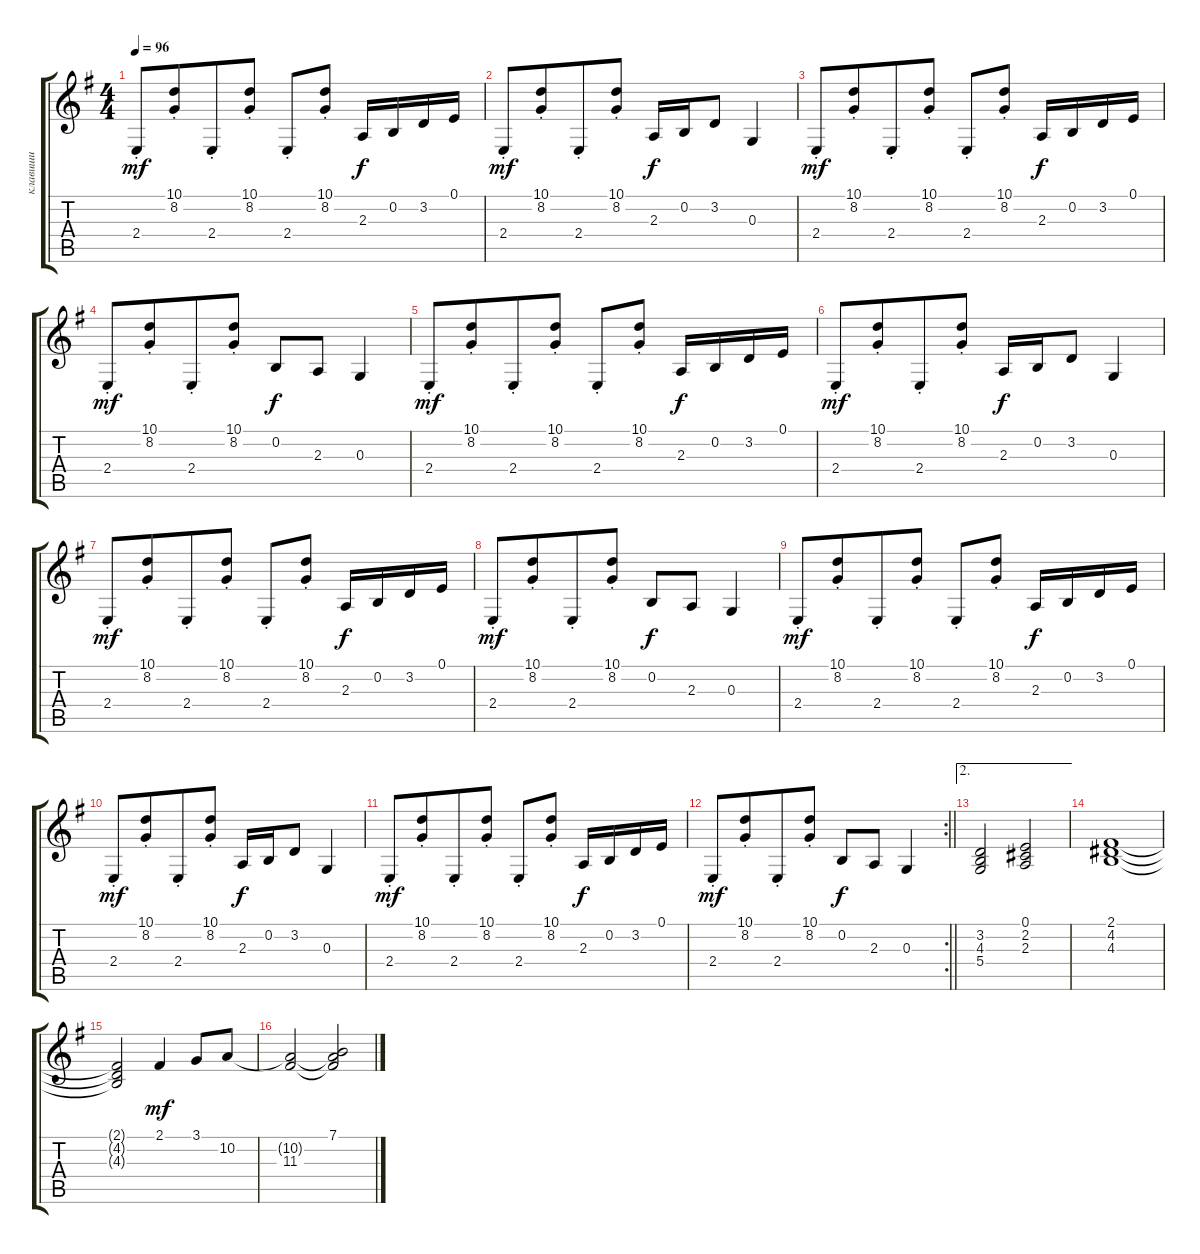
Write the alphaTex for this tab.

\track ("клавиши" "клавиши") {instrument drawbarorgan}
\staff {score tabs}
\tuning (E4 B3 G3 D3 A2 E2) {hide}
\ts (4 4)
\tempo 96
\clef g2
\ks eminor
2.4{st}.8{dy mf} (10.1{st} 8.2{st}).8{beam merge} 2.4{st}.8 (10.1{st} 8.2{st}).8 2.4{st}.8 (10.1{st} 8.2{st}).8 2.3.16{dy f} 0.2.16 3.2.16 0.1.16 |
2.4{st}.8{dy mf} (10.1{st} 8.2{st}).8{beam merge} 2.4{st}.8 (10.1{st} 8.2{st}).8 2.3.16{dy f} 0.2.16 3.2.8 0.3.4 |
2.4{st}.8{dy mf} (10.1{st} 8.2{st}).8{beam merge} 2.4{st}.8 (10.1{st} 8.2{st}).8 2.4{st}.8 (10.1{st} 8.2{st}).8 2.3.16{dy f} 0.2.16 3.2.16 0.1.16 |
2.4{st}.8{dy mf} (10.1{st} 8.2{st}).8{beam merge} 2.4{st}.8 (10.1{st} 8.2{st}).8 0.2.8{dy f} 2.3.8 0.3.4 |
2.4{st}.8{dy mf} (10.1{st} 8.2{st}).8{beam merge} 2.4{st}.8 (10.1{st} 8.2{st}).8 2.4{st}.8 (10.1{st} 8.2{st}).8 2.3.16{dy f} 0.2.16 3.2.16 0.1.16 |
2.4{st}.8{dy mf} (10.1{st} 8.2{st}).8{beam merge} 2.4{st}.8 (10.1{st} 8.2{st}).8 2.3.16{dy f} 0.2.16 3.2.8 0.3.4 |
2.4{st}.8{dy mf} (10.1{st} 8.2{st}).8{beam merge} 2.4{st}.8 (10.1{st} 8.2{st}).8 2.4{st}.8 (10.1{st} 8.2{st}).8 2.3.16{dy f} 0.2.16 3.2.16 0.1.16 |
2.4{st}.8{dy mf} (10.1{st} 8.2{st}).8{beam merge} 2.4{st}.8 (10.1{st} 8.2{st}).8 0.2.8{dy f} 2.3.8 0.3.4 |
2.4{st}.8{dy mf} (10.1{st} 8.2{st}).8{beam merge} 2.4{st}.8 (10.1{st} 8.2{st}).8 2.4{st}.8 (10.1{st} 8.2{st}).8 2.3.16{dy f} 0.2.16 3.2.16 0.1.16 |
2.4{st}.8{dy mf} (10.1{st} 8.2{st}).8{beam merge} 2.4{st}.8 (10.1{st} 8.2{st}).8 2.3.16{dy f} 0.2.16 3.2.8 0.3.4 |
2.4{st}.8{dy mf} (10.1{st} 8.2{st}).8{beam merge} 2.4{st}.8 (10.1{st} 8.2{st}).8 2.4{st}.8 (10.1{st} 8.2{st}).8 2.3.16{dy f} 0.2.16 3.2.16 0.1.16 |
\rc 2
\barLineRight lightlight
2.4{st}.8{dy mf} (10.1{st} 8.2{st}).8{beam merge} 2.4{st}.8 (10.1{st} 8.2{st}).8 0.2.8{dy f} 2.3.8 0.3.4 |
\ae 2
(3.2 4.3 5.4).2 (0.1 2.2 2.3).2 |
(2.1 4.2 4.3).1 |
(2.1{t} 4.2{t} 4.3{t}).2 2.1.4{dy mf} 3.1.8 10.2.8 |
(10.2{t} 11.3).2 (7.1 10.2{t} 11.3{t}).2
